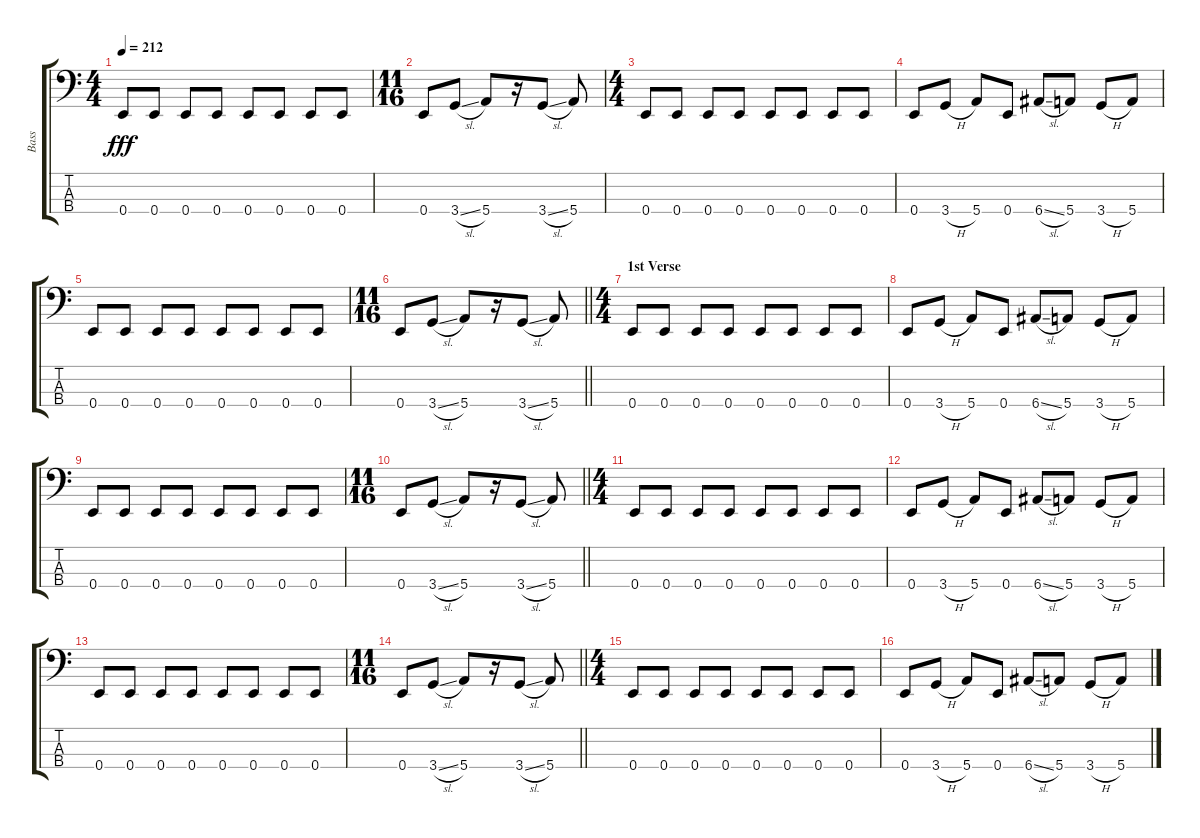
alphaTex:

\track ("Bass" "Bass") {instrument electricbassfinger}
\staff {score tabs}
\tuning (G2 D2 A1 E1) {hide}
\ts (4 4)
\tempo 212
\clef f4
\ks c
0.4.8{dy fff} 0.4.8 0.4.8 0.4.8 0.4.8 0.4.8 0.4.8 0.4.8 |
\ts (11 16)
0.4.8 3.4{sl}.8 5.4.8 r.16 3.4{sl}.8 5.4.8 |
\ts (4 4)
0.4.8 0.4.8 0.4.8 0.4.8 0.4.8 0.4.8 0.4.8 0.4.8 |
0.4.8 3.4{h}.8 5.4.8 0.4.8 6.4{sl}.8 5.4.8 3.4{h}.8 5.4.8 |
0.4.8 0.4.8 0.4.8 0.4.8 0.4.8 0.4.8 0.4.8 0.4.8 |
\ts (11 16)
\barLineRight lightlight
0.4.8 3.4{sl}.8 5.4.8 r.16 3.4{sl}.8 5.4.8 |
\ts (4 4)
\section ("" "1st Verse")
0.4.8 0.4.8 0.4.8 0.4.8 0.4.8 0.4.8 0.4.8 0.4.8 |
0.4.8 3.4{h}.8 5.4.8 0.4.8 6.4{sl}.8 5.4.8 3.4{h}.8 5.4.8 |
0.4.8 0.4.8 0.4.8 0.4.8 0.4.8 0.4.8 0.4.8 0.4.8 |
\ts (11 16)
\barLineRight lightlight
0.4.8 3.4{sl}.8 5.4.8 r.16 3.4{sl}.8 5.4.8 |
\ts (4 4)
0.4.8 0.4.8 0.4.8 0.4.8 0.4.8 0.4.8 0.4.8 0.4.8 |
0.4.8 3.4{h}.8 5.4.8 0.4.8 6.4{sl}.8 5.4.8 3.4{h}.8 5.4.8 |
0.4.8 0.4.8 0.4.8 0.4.8 0.4.8 0.4.8 0.4.8 0.4.8 |
\ts (11 16)
\barLineRight lightlight
0.4.8 3.4{sl}.8 5.4.8 r.16 3.4{sl}.8 5.4.8 |
\ts (4 4)
0.4.8 0.4.8 0.4.8 0.4.8 0.4.8 0.4.8 0.4.8 0.4.8 |
0.4.8 3.4{h}.8 5.4.8 0.4.8 6.4{sl}.8 5.4.8 3.4{h}.8 5.4.8
